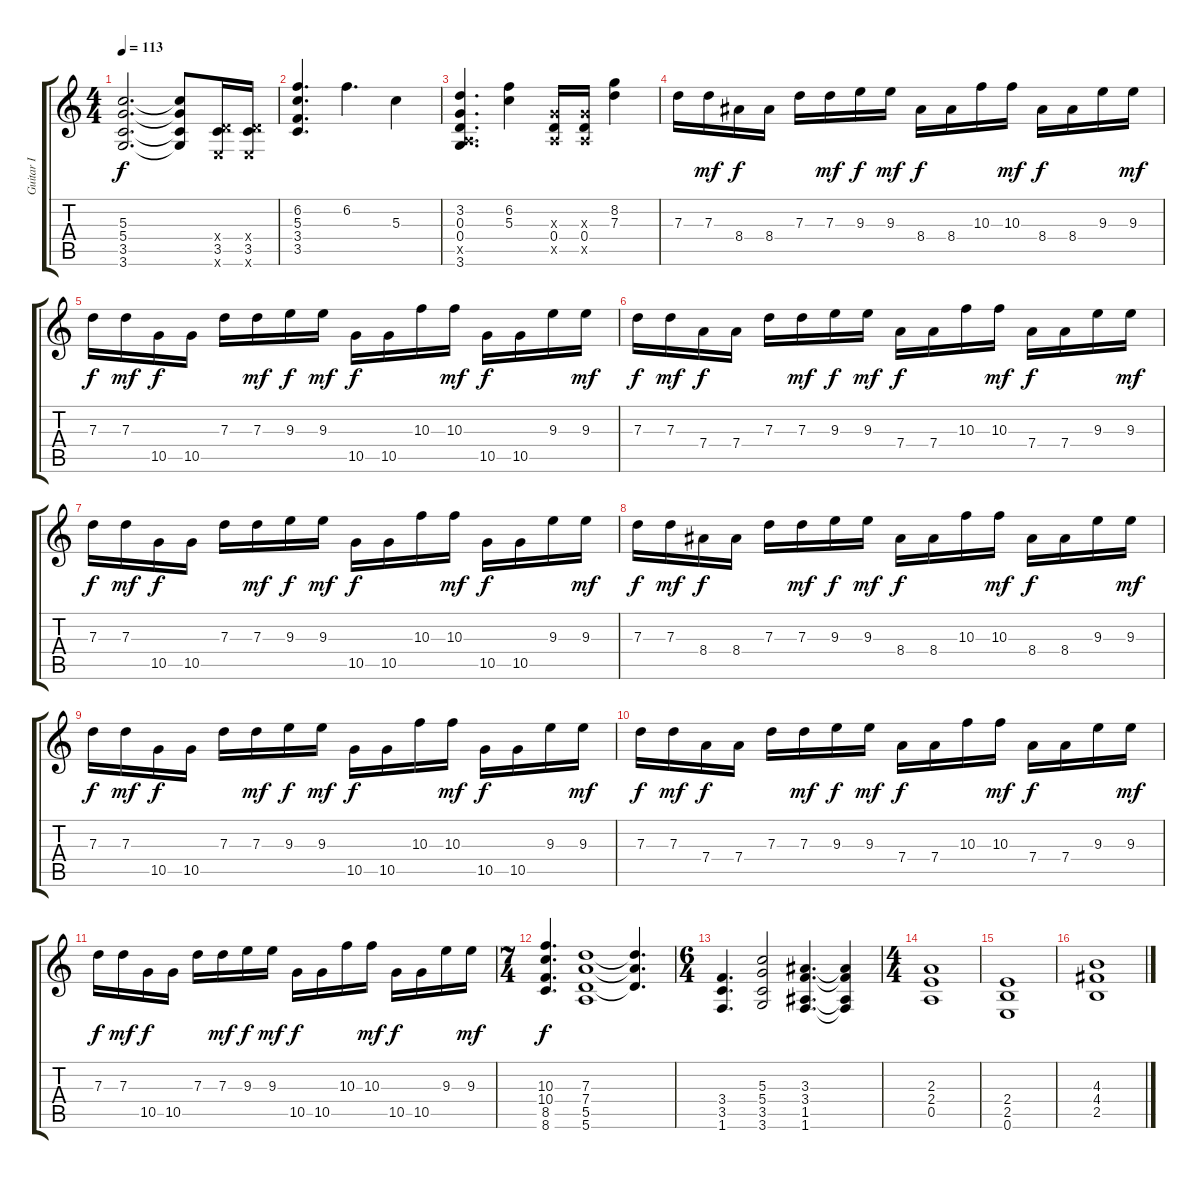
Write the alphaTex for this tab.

\track ("Guitar I" "Guitar I") {instrument distortionguitar}
\staff {score tabs}
\tuning (E4 B3 G3 D3 A2 E2) {hide}
\ts (4 4)
\tempo 113
\clef g2
\ks c
(5.3 5.4 3.5 3.6).2{d dy f} (5.3{t} 5.4{t} 3.5{t} 3.6{t}).8 (0.4{x} 3.5 0.6{x}).16 (0.4{x} 3.5 0.6{x}).16 |
(6.2 5.3 3.4 3.5).4{d} 6.2.4{d} 5.3.4 |
(3.2 0.3 0.4 0.5{x} 3.6).4{d} (6.2 5.3).4 (0.3{x} 0.4 0.5{x}).16 (0.3{x} 0.4 0.5{x}).16 (8.2 7.3).4 |
7.3.16 7.3.16{dy mf} 8.4.16{dy f} 8.4.16 7.3.16 7.3.16{dy mf} 9.3.16{dy f} 9.3.16{dy mf} 8.4.16{dy f} 8.4.16 10.3.16 10.3.16{dy mf} 8.4.16{dy f} 8.4.16 9.3.16 9.3.16{dy mf} |
7.3.16{dy f} 7.3.16{dy mf} 10.5.16{dy f} 10.5.16 7.3.16 7.3.16{dy mf} 9.3.16{dy f} 9.3.16{dy mf} 10.5.16{dy f} 10.5.16 10.3.16 10.3.16{dy mf} 10.5.16{dy f} 10.5.16 9.3.16 9.3.16{dy mf} |
7.3.16{dy f} 7.3.16{dy mf} 7.4.16{dy f} 7.4.16 7.3.16 7.3.16{dy mf} 9.3.16{dy f} 9.3.16{dy mf} 7.4.16{dy f} 7.4.16 10.3.16 10.3.16{dy mf} 7.4.16{dy f} 7.4.16 9.3.16 9.3.16{dy mf} |
7.3.16{dy f} 7.3.16{dy mf} 10.5.16{dy f} 10.5.16 7.3.16 7.3.16{dy mf} 9.3.16{dy f} 9.3.16{dy mf} 10.5.16{dy f} 10.5.16 10.3.16 10.3.16{dy mf} 10.5.16{dy f} 10.5.16 9.3.16 9.3.16{dy mf} |
7.3.16{dy f} 7.3.16{dy mf} 8.4.16{dy f} 8.4.16 7.3.16 7.3.16{dy mf} 9.3.16{dy f} 9.3.16{dy mf} 8.4.16{dy f} 8.4.16 10.3.16 10.3.16{dy mf} 8.4.16{dy f} 8.4.16 9.3.16 9.3.16{dy mf} |
7.3.16{dy f} 7.3.16{dy mf} 10.5.16{dy f} 10.5.16 7.3.16 7.3.16{dy mf} 9.3.16{dy f} 9.3.16{dy mf} 10.5.16{dy f} 10.5.16 10.3.16 10.3.16{dy mf} 10.5.16{dy f} 10.5.16 9.3.16 9.3.16{dy mf} |
7.3.16{dy f} 7.3.16{dy mf} 7.4.16{dy f} 7.4.16 7.3.16 7.3.16{dy mf} 9.3.16{dy f} 9.3.16{dy mf} 7.4.16{dy f} 7.4.16 10.3.16 10.3.16{dy mf} 7.4.16{dy f} 7.4.16 9.3.16 9.3.16{dy mf} |
7.3.16{dy f} 7.3.16{dy mf} 10.5.16{dy f} 10.5.16 7.3.16 7.3.16{dy mf} 9.3.16{dy f} 9.3.16{dy mf} 10.5.16{dy f} 10.5.16 10.3.16 10.3.16{dy mf} 10.5.16{dy f} 10.5.16 9.3.16 9.3.16{dy mf} |
\ts (7 4)
(10.3 10.4 8.5 8.6).4{d dy f volume 12 balance 6 instrument distortionguitar} (7.3 7.4 5.5 5.6).1 (7.3{t} 7.4{t} 5.5{t}).4{d} |
\ts (6 4)
(3.4 3.5 1.6).4{d} (5.3 5.4 3.5 3.6).2 (3.3 3.4 1.5 1.6).4{d} (3.3{t} 3.4{t} 1.5{t} 1.6{t}).4 |
\ts (4 4)
(2.3 2.4 0.5).1 |
(2.4 2.5 0.6).1 |
(4.3 4.4 2.5).1
